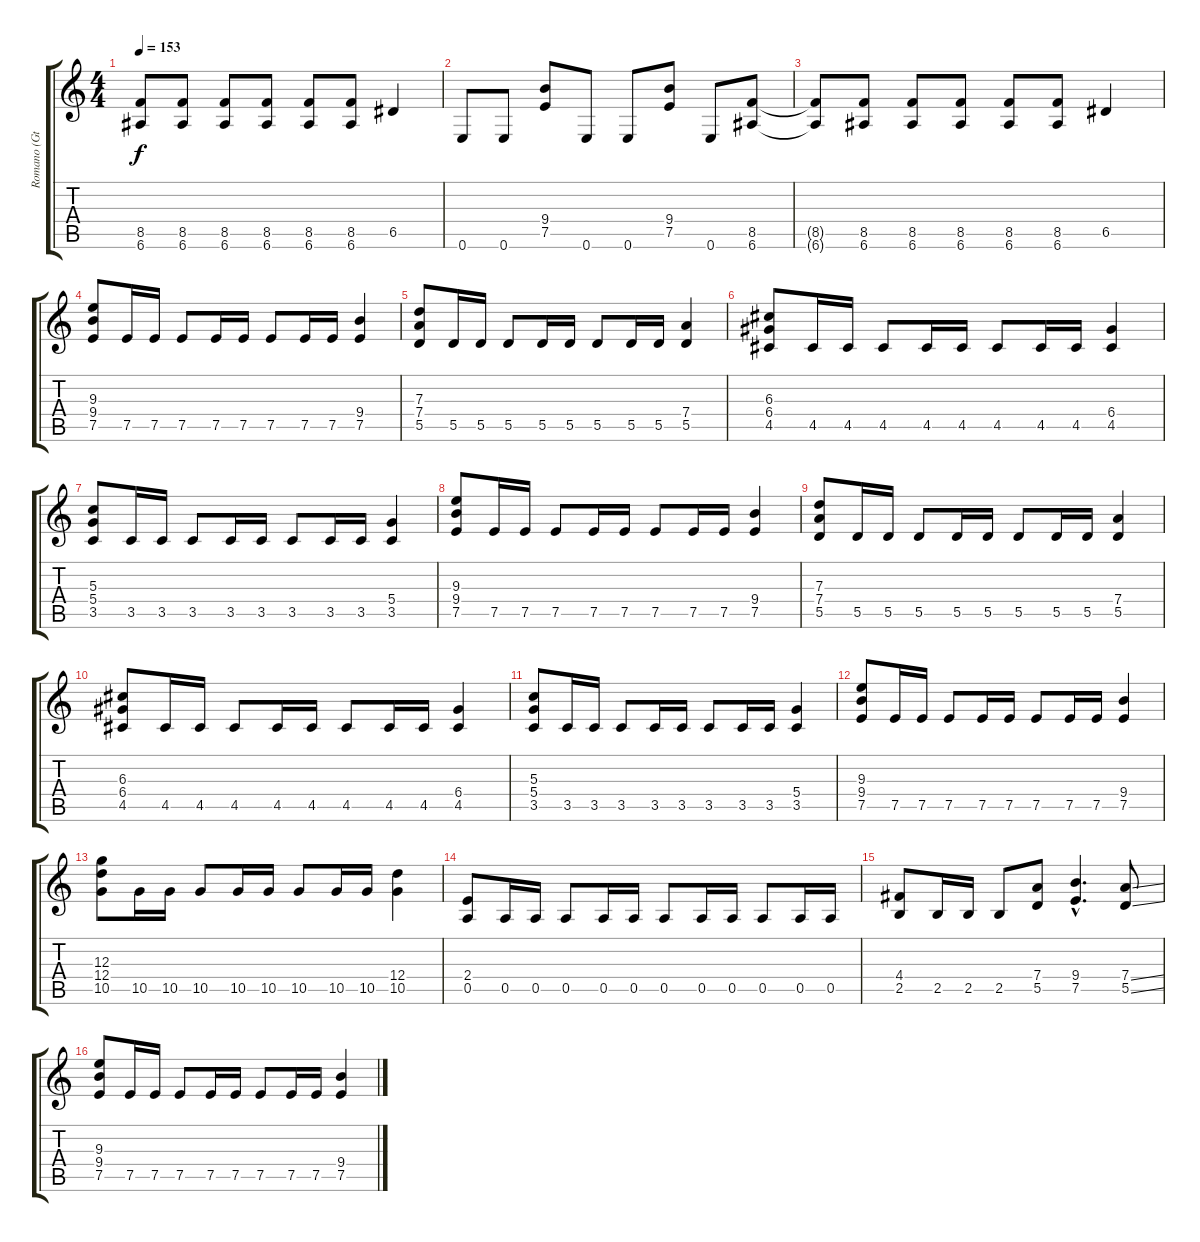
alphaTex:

\track ("Romano (Gtr 1)" "Romano (Gt") {instrument distortionguitar}
\staff {score tabs}
\tuning (E4 B3 G3 D3 A2 E2) {hide}
\ts (4 4)
\tempo 153
\clef g2
\ks c
(8.5{t} 6.6{t}).8{dy f} (8.5 6.6).8 (8.5 6.6).8 (8.5 6.6).8 (8.5 6.6).8 (8.5 6.6).8 6.5.4 |
0.6.8 0.6.8 (9.4 7.5).8 0.6.8 0.6.8 (9.4 7.5).8 0.6.8 (8.5 6.6).8 |
(8.5{t} 6.6{t}).8 (8.5 6.6).8 (8.5 6.6).8 (8.5 6.6).8 (8.5 6.6).8 (8.5 6.6).8 6.5.4 |
(9.3 9.4 7.5).8 7.5.16 7.5.16 7.5.8 7.5.16 7.5.16 7.5.8 7.5.16 7.5.16 (9.4 7.5).4 |
(7.3 7.4 5.5).8 5.5.16 5.5.16 5.5.8 5.5.16 5.5.16 5.5.8 5.5.16 5.5.16 (7.4 5.5).4 |
(6.3 6.4 4.5).8 4.5.16 4.5.16 4.5.8 4.5.16 4.5.16 4.5.8 4.5.16 4.5.16 (6.4 4.5).4 |
(5.3 5.4 3.5).8 3.5.16 3.5.16 3.5.8 3.5.16 3.5.16 3.5.8 3.5.16 3.5.16 (5.4 3.5).4 |
(9.3 9.4 7.5).8 7.5.16 7.5.16 7.5.8 7.5.16 7.5.16 7.5.8 7.5.16 7.5.16 (9.4 7.5).4 |
(7.3 7.4 5.5).8 5.5.16 5.5.16 5.5.8 5.5.16 5.5.16 5.5.8 5.5.16 5.5.16 (7.4 5.5).4 |
(6.3 6.4 4.5).8 4.5.16 4.5.16 4.5.8 4.5.16 4.5.16 4.5.8 4.5.16 4.5.16 (6.4 4.5).4 |
(5.3 5.4 3.5).8 3.5.16 3.5.16 3.5.8 3.5.16 3.5.16 3.5.8 3.5.16 3.5.16 (5.4 3.5).4 |
(9.3 9.4 7.5).8 7.5.16 7.5.16 7.5.8 7.5.16 7.5.16 7.5.8 7.5.16 7.5.16 (9.4 7.5).4 |
(12.3 12.4 10.5).8 10.5.16 10.5.16 10.5.8 10.5.16 10.5.16 10.5.8 10.5.16 10.5.16 (12.4 10.5).4 |
(2.4 0.5).8 0.5.16 0.5.16 0.5.8 0.5.16 0.5.16 0.5.8 0.5.16 0.5.16 0.5.8 0.5.16 0.5.16 |
(4.4 2.5).8 2.5.16 2.5.16 2.5.8 (7.4 5.5).8 (9.4{hac} 7.5{hac}).4{d} (7.4{ss} 5.5{ss}).8 |
(9.3 9.4 7.5).8 7.5.16 7.5.16 7.5.8 7.5.16 7.5.16 7.5.8 7.5.16 7.5.16 (9.4 7.5).4
